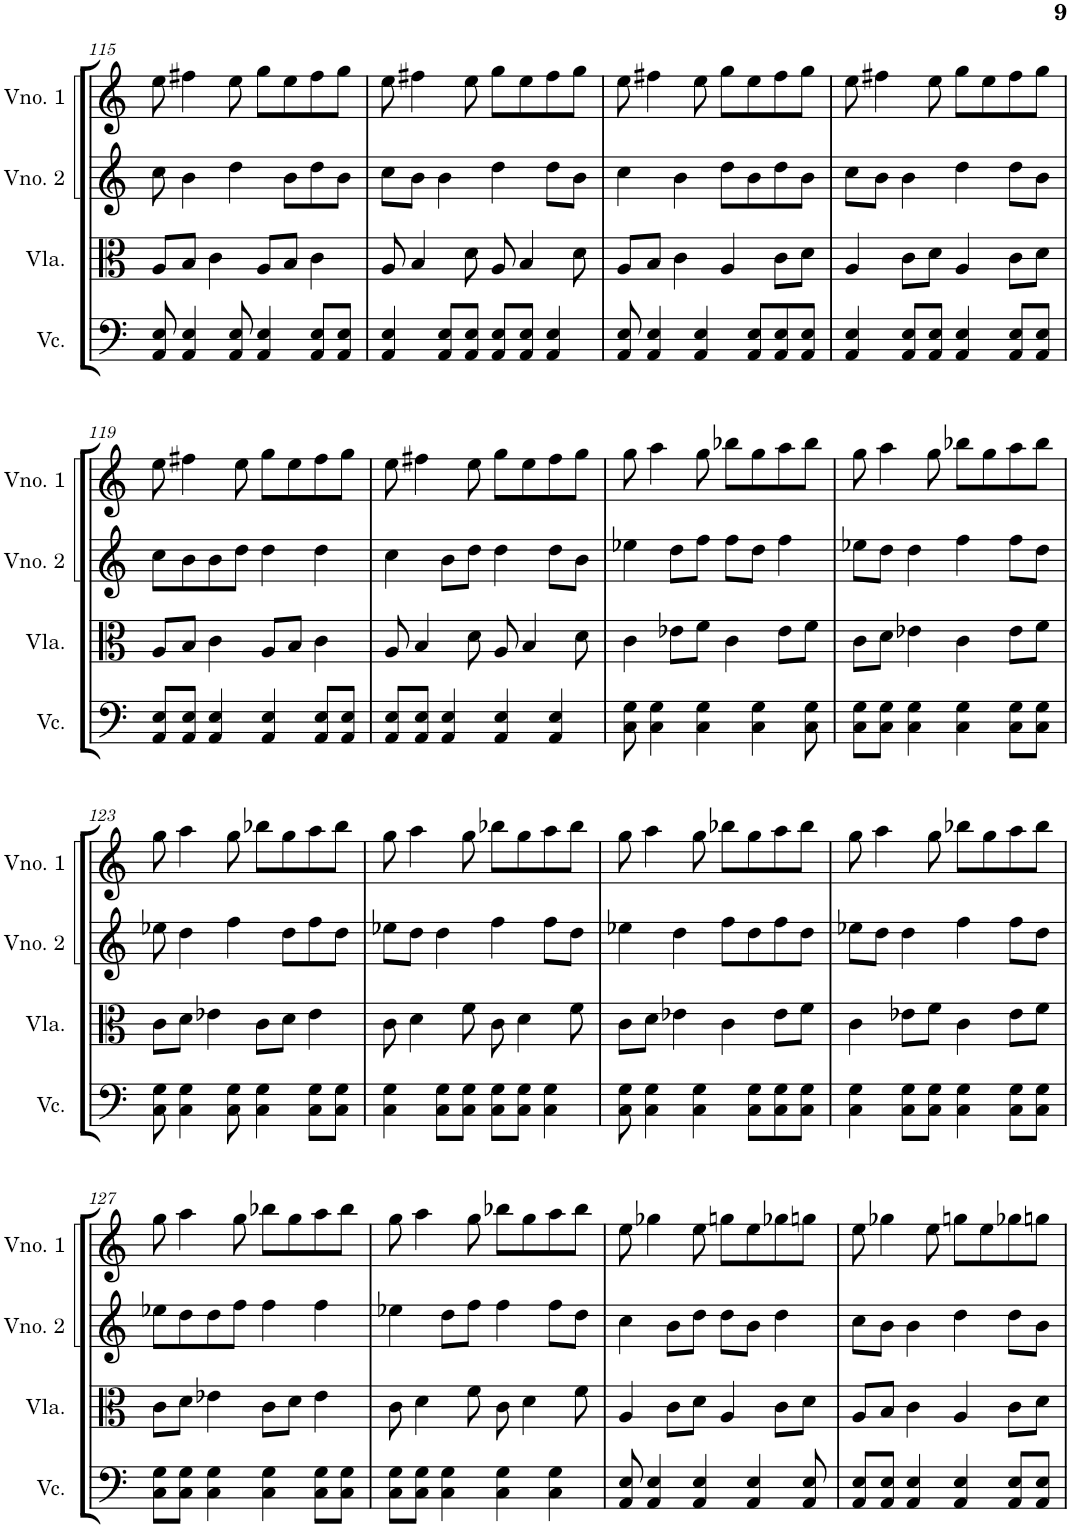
**kern	**kern	**kern	**kern
*part4	*part3	*part2	*part1
*staff4	*staff3	*staff2	*staff1
*I"Violoncelo	*I"Viola	*I"Violino 2	*I"Violino 1
*I'Vc.	*I'Vla.	*I'Vno. 2	*I'Vno. 1
!!LO:PB:g=z
*clefF4	*clefC3	*clefG2	*clefG2
*k[]	*k[]	*k[]	*k[]
*M4/4	*M4/4	*M4/4	*M4/4
=115	=115	=115	=115
8AA/ 8E/	8A/L	8cc\	8ee\
4AA/ 4E/	8B/J	4b\	4ff#X\
.	4c\	.	.
8AA/ 8E/	.	4dd\	8ee\
4AA/ 4E/	8A/L	.	8gg\L
.	8B/J	8b\L	8ee\
8AA/ 8E/L	4c\	8dd\	8ff#\
8AA/ 8E/J	.	8b\J	8gg\J
=116	=116	=116	=116
4AA/ 4E/	8A/	8cc\L	8ee\
.	4B/	8b\J	4ff#X\
8AA/ 8E/L	.	4b\	.
8AA/ 8E/J	8d\	.	8ee\
8AA/ 8E/L	8A/	4dd\	8gg\L
8AA/ 8E/J	4B/	.	8ee\
4AA/ 4E/	.	8dd\L	8ff#\
.	8d\	8b\J	8gg\J
=117	=117	=117	=117
8AA/ 8E/	8A/L	4cc\	8ee\
4AA/ 4E/	8B/J	.	4ff#X\
.	4c\	4b\	.
4AA/ 4E/	.	.	8ee\
.	4A/	8dd\L	8gg\L
8AA/ 8E/L	.	8b\	8ee\
8AA/ 8E/	8c\L	8dd\	8ff#\
8AA/ 8E/J	8d\J	8b\J	8gg\J
=118	=118	=118	=118
4AA/ 4E/	4A/	8cc\L	8ee\
.	.	8b\J	4ff#X\
8AA/ 8E/L	8c\L	4b\	.
8AA/ 8E/J	8d\J	.	8ee\
4AA/ 4E/	4A/	4dd\	8gg\L
.	.	.	8ee\
8AA/ 8E/L	8c\L	8dd\L	8ff#\
8AA/ 8E/J	8d\J	8b\J	8gg\J
!!LO:LB:g=z
=119	=119	=119	=119
8AA/ 8E/L	8A/L	8cc\L	8ee\
8AA/ 8E/J	8B/J	8b\	4ff#X\
4AA/ 4E/	4c\	8b\	.
.	.	8dd\J	8ee\
4AA/ 4E/	8A/L	4dd\	8gg\L
.	8B/J	.	8ee\
8AA/ 8E/L	4c\	4dd\	8ff#\
8AA/ 8E/J	.	.	8gg\J
=120	=120	=120	=120
8AA/ 8E/L	8A/	4cc\	8ee\
8AA/ 8E/J	4B/	.	4ff#X\
4AA/ 4E/	.	8b\L	.
.	8d\	8dd\J	8ee\
4AA/ 4E/	8A/	4dd\	8gg\L
.	4B/	.	8ee\
4AA/ 4E/	.	8dd\L	8ff#\
.	8d\	8b\J	8gg\J
=121	=121	=121	=121
8C\ 8G\	4c\	4ee-X\	8gg\
4C\ 4G\	.	.	4aa\
.	8e-X\L	8dd\L	.
4C\ 4G\	8f\J	8ff\J	8gg\
.	4c\	8ff\L	8bb-X\L
4C\ 4G\	.	8dd\J	8gg\
.	8e-\L	4ff\	8aa\
8C\ 8G\	8f\J	.	8bb-\J
=122	=122	=122	=122
8C\ 8G\L	8c\L	8ee-X\L	8gg\
8C\ 8G\J	8d\J	8dd\J	4aa\
4C\ 4G\	4e-X\	4dd\	.
.	.	.	8gg\
4C\ 4G\	4c\	4ff\	8bb-X\L
.	.	.	8gg\
8C\ 8G\L	8e-\L	8ff\L	8aa\
8C\ 8G\J	8f\J	8dd\J	8bb-\J
!!LO:LB:g=z
=123	=123	=123	=123
8C\ 8G\	8c\L	8ee-X\	8gg\
4C\ 4G\	8d\J	4dd\	4aa\
.	4e-X\	.	.
8C\ 8G\	.	4ff\	8gg\
4C\ 4G\	8c\L	.	8bb-X\L
.	8d\J	8dd\L	8gg\
8C\ 8G\L	4e-\	8ff\	8aa\
8C\ 8G\J	.	8dd\J	8bb-\J
=124	=124	=124	=124
4C\ 4G\	8c\	8ee-X\L	8gg\
.	4d\	8dd\J	4aa\
8C\ 8G\L	.	4dd\	.
8C\ 8G\J	8f\	.	8gg\
8C\ 8G\L	8c\	4ff\	8bb-X\L
8C\ 8G\J	4d\	.	8gg\
4C\ 4G\	.	8ff\L	8aa\
.	8f\	8dd\J	8bb-\J
=125	=125	=125	=125
8C\ 8G\	8c\L	4ee-X\	8gg\
4C\ 4G\	8d\J	.	4aa\
.	4e-X\	4dd\	.
4C\ 4G\	.	.	8gg\
.	4c\	8ff\L	8bb-X\L
8C\ 8G\L	.	8dd\	8gg\
8C\ 8G\	8e-\L	8ff\	8aa\
8C\ 8G\J	8f\J	8dd\J	8bb-\J
=126	=126	=126	=126
4C\ 4G\	4c\	8ee-X\L	8gg\
.	.	8dd\J	4aa\
8C\ 8G\L	8e-X\L	4dd\	.
8C\ 8G\J	8f\J	.	8gg\
4C\ 4G\	4c\	4ff\	8bb-X\L
.	.	.	8gg\
8C\ 8G\L	8e-\L	8ff\L	8aa\
8C\ 8G\J	8f\J	8dd\J	8bb-\J
!!LO:LB:g=z
=127	=127	=127	=127
8C\ 8G\L	8c\L	8ee-X\L	8gg\
8C\ 8G\J	8d\J	8dd\	4aa\
4C\ 4G\	4e-X\	8dd\	.
.	.	8ff\J	8gg\
4C\ 4G\	8c\L	4ff\	8bb-X\L
.	8d\J	.	8gg\
8C\ 8G\L	4e-\	4ff\	8aa\
8C\ 8G\J	.	.	8bb-\J
=128	=128	=128	=128
8C\ 8G\L	8c\	4ee-X\	8gg\
8C\ 8G\J	4d\	.	4aa\
4C\ 4G\	.	8dd\L	.
.	8f\	8ff\J	8gg\
4C\ 4G\	8c\	4ff\	8bb-X\L
.	4d\	.	8gg\
4C\ 4G\	.	8ff\L	8aa\
.	8f\	8dd\J	8bb-\J
=129	=129	=129	=129
8AA/ 8E/	4A/	4cc\	8ee\
4AA/ 4E/	.	.	4gg-X\
.	8c\L	8b\L	.
4AA/ 4E/	8d\J	8dd\J	8ee\
.	4A/	8dd\L	8ggn\L
4AA/ 4E/	.	8b\J	8ee\
.	8c\L	4dd\	8gg-X\
8AA/ 8E/	8d\J	.	8ggn\J
=130	=130	=130	=130
8AA/ 8E/L	8A/L	8cc\L	8ee\
8AA/ 8E/J	8B/J	8b\J	4gg-X\
4AA/ 4E/	4c\	4b\	.
.	.	.	8ee\
4AA/ 4E/	4A/	4dd\	8ggn\L
.	.	.	8ee\
8AA/ 8E/L	8c\L	8dd\L	8gg-X\
8AA/ 8E/J	8d\J	8b\J	8ggn\J
=	=	=	=
*-	*-	*-	*-
